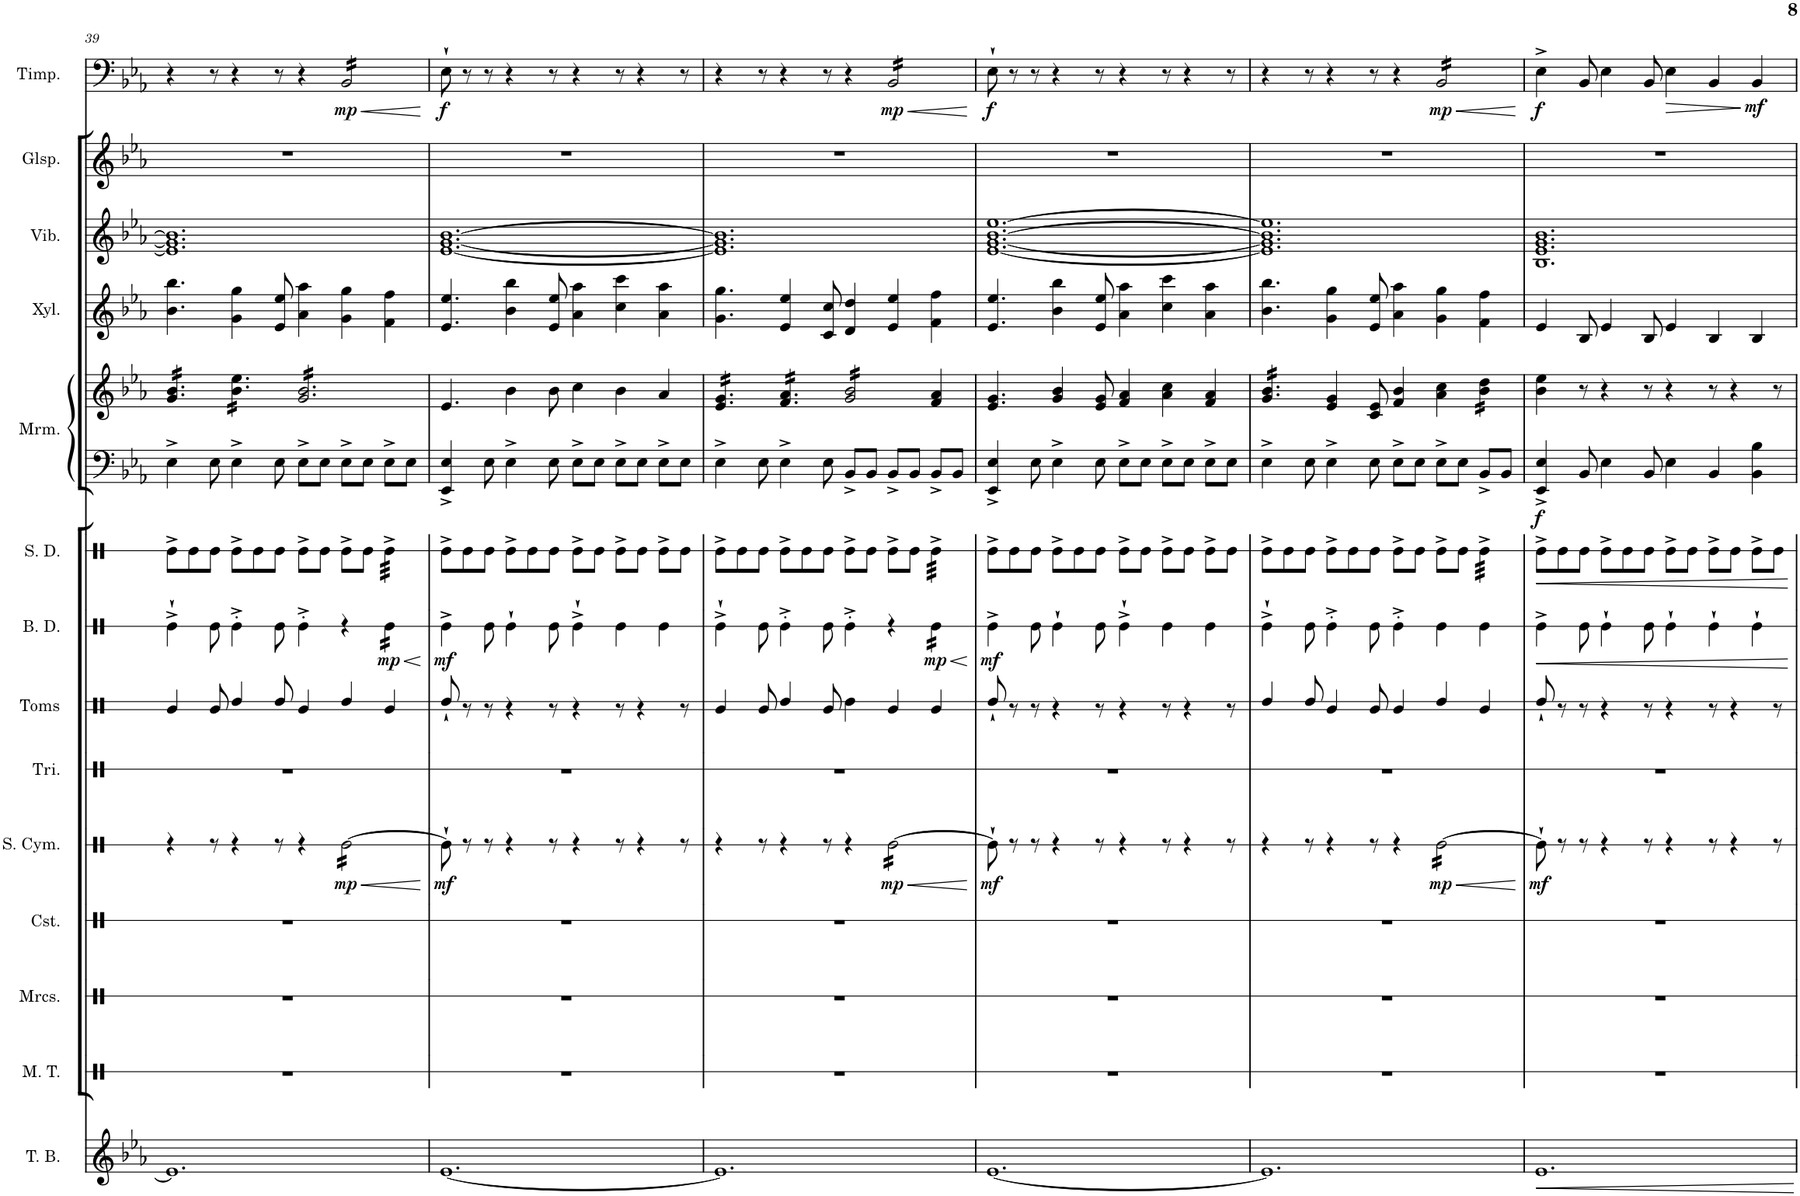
**kern	**kern	**kern	**kern	**kern	**dynam	**kern	**kern	**kern	**dynam	**kern	**dynam	**kern	**kern	**dynam	**kern	**kern	**kern	**kern	**dynam
*part14	*part13	*part12	*part11	*part10	*part10	*part9	*part8	*part7	*part7	*part6	*part6	*part5	*part5	*part5	*part4	*part3	*part2	*part1	*part1
*staff15	*staff14	*staff13	*staff12	*staff11	*staff11	*staff10	*staff9	*staff8	*staff8	*staff7	*staff7	*staff6	*staff5	*staff5/6	*staff4	*staff3	*staff2	*staff1	*staff1
*I"Tubular Bells	*I"Mark Tree	*I"Maracas	*I"Castanets	*I"Suspended Cymbal	*	*I"Triangle Finger Cymbals	*I"Concert Toms	*I"Bass Drum	*	*I"Snare Drum	*	*I"Marimba	*	*	*I"Xylophone	*I"Vibraphone	*I"Glockenspiel	*I"Timpani	*
*I'T. B.	*I'M. T.	*I'Mrcs.	*I'Cst.	*I'S. Cym.	*	*I'Tri.	*I'Toms	*I'B. D.	*	*I'S. D.	*	*I'Mrm.	*	*	*I'Xyl.	*I'Vib.	*I'Glsp.	*I'Timp.	*
!!LO:PB:g=z
*clefG2	*clefX	*clefX	*clefX	*clefX	*	*clefX	*clefX	*clefX	*	*clefX	*	*clefF4	*clefG2	*	*clefG2	*clefG2	*clefG2	*clefF4	*
*	*	*	*	*	*	*	*	*	*	*	*	*	*	*	*Trd-7c-12	*	*Trd-14c-24	*	*
*k[b-e-a-]	*k[]	*k[]	*k[]	*k[]	*	*k[]	*k[]	*k[]	*	*k[]	*	*k[b-e-a-]	*k[b-e-a-]	*	*k[b-e-a-]	*k[b-e-a-]	*k[b-e-a-]	*k[b-e-a-]	*
*M12/8	*M12/8	*M12/8	*M12/8	*M12/8	*	*M12/8	*M12/8	*M12/8	*	*M12/8	*	*M12/8	*M12/8	*	*M12/8	*M12/8	*M12/8	*M12/8	*
=39	=39	=39	=39	=39	=39	=39	=39	=39	=39	=39	=39	=39	=39	=39	=39	=39	=39	=39	=39
*	*	*	*	*	*	*	*	*	*	*	*	*	*tremolo	*	*	*	*	*	*
1.e-]	1.r	1.r	1.r	4r	.	1.r	4Rdd/	4Re^`\	.	8Re^\L	.	4E-^\	16g/ 16b-/LL	.	4.b-\ 4.bb-\	1.e-] 1.g] 1.b-]	1.r	4r	.
.	.	.	.	.	.	.	.	.	.	.	.	.	16g/ 16b-/	.	.	.	.	.	.
.	.	.	.	.	.	.	.	.	.	8Re\	.	.	16g/ 16b-/	.	.	.	.	.	.
.	.	.	.	.	.	.	.	.	.	.	.	.	16g/ 16b-/	.	.	.	.	.	.
.	.	.	.	8r	.	.	8Rdd/	8Re\	.	8Re\J	.	8E-\	16g/ 16b-/	.	.	.	.	8r	.
.	.	.	.	.	.	.	.	.	.	.	.	.	16g/ 16b-/JJ	.	.	.	.	.	.
.	.	.	.	4r	.	.	4Rff/	4Re'^\	.	8Re^\L	.	4E-^\	16b-\ 16ee-\LL	.	4g\ 4gg\	.	.	4r	.
.	.	.	.	.	.	.	.	.	.	.	.	.	16b-\ 16ee-\	.	.	.	.	.	.
.	.	.	.	.	.	.	.	.	.	8Re\	.	.	16b-\ 16ee-\	.	.	.	.	.	.
.	.	.	.	.	.	.	.	.	.	.	.	.	16b-\ 16ee-\	.	.	.	.	.	.
.	.	.	.	8r	.	.	8Rff/	8Re\	.	8Re\J	.	8E-\	16b-\ 16ee-\	.	8e-/ 8ee-/	.	.	8r	.
.	.	.	.	.	.	.	.	.	.	.	.	.	16b-\ 16ee-\JJ	.	.	.	.	.	.
.	.	.	.	4r	.	.	4Rdd/	4Re'^\	.	8Re^\L	.	8E-^\L	16g/ 16b-/LL	.	4a-\ 4aa-\	.	.	4r	.
.	.	.	.	.	.	.	.	.	.	.	.	.	16g/ 16b-/	.	.	.	.	.	.
.	.	.	.	.	.	.	.	.	.	8Re\J	.	8E-\J	16g/ 16b-/	.	.	.	.	.	.
.	.	.	.	.	.	.	.	.	.	.	.	.	16g/ 16b-/	.	.	.	.	.	.
!	!	!	!	!	!LO:HP:b	!	!	!	!	!	!	!	!	!	!	!	!	!	!LO:HP:b
!	!	!	!	!	!LO:DY:n=1:b	!	!	!	!	!	!	!	!	!	!	!	!	!	!LO:DY:n=1:b
*	*	*	*	*tremolo	*	*	*	*	*	*	*	*	*	*	*	*	*	*	*
*	*	*	*	*	*	*	*	*	*	*	*	*	*	*	*	*	*	*tremolo	*
.	.	.	.	[16Re\LL	< mp	.	4Rff/	4r	.	8Re^\L	.	8E-^\L	16g/ 16b-/	.	4g\ 4gg\	.	.	16BB-/LL	< mp
.	.	.	.	16Re\	.	.	.	.	.	.	.	.	16g/ 16b-/	.	.	.	.	16BB-/	.
.	.	.	.	16Re\	.	.	.	.	.	8Re\J	.	8E-\J	16g/ 16b-/	.	.	.	.	16BB-/	.
.	.	.	.	16Re\	.	.	.	.	.	.	.	.	16g/ 16b-/	.	.	.	.	16BB-/	.
!	!	!	!	!	!	!	!	!	!LO:HP:b	!	!	!	!	!	!	!	!	!	!
!	!	!	!	!	!	!	!	!	!LO:DY:n=1:b	!	!	!	!	!	!	!	!	!	!
*	*	*	*	*	*	*	*	*tremolo	*	*	*	*	*	*	*	*	*	*	*
*	*	*	*	*	*	*	*	*	*	*tremolo	*	*	*	*	*	*	*	*	*
.	.	.	.	16Re\	.	.	4Rdd/	16Re\LL	< mp	32Re^\LLL	.	8E-^\L	16g/ 16b-/	.	4f\ 4ff\	.	.	16BB-/	.
.	.	.	.	.	.	.	.	.	.	32Re^\	.	.	.	.	.	.	.	.	.
.	.	.	.	16Re\	.	.	.	16Re\	.	32Re^\	.	.	16g/ 16b-/	.	.	.	.	16BB-/	.
.	.	.	.	.	.	.	.	.	.	32Re^\	.	.	.	.	.	.	.	.	.
.	.	.	.	16Re\	.	.	.	16Re\	.	32Re^\	.	8E-\J	16g/ 16b-/	.	.	.	.	16BB-/	.
.	.	.	.	.	.	.	.	.	.	32Re^\	.	.	.	.	.	.	.	.	.
.	.	.	.	16Re\JJ	.	.	.	16Re\JJ	.	32Re^\	.	.	16g/ 16b-/JJ	.	.	.	.	16BB-/JJ	.
*	*	*	*	*	*	*	*	*	*	*	*	*	*	*	*	*	*	*Xtremolo	*
*	*	*	*	*	*	*	*	*	*	*	*	*	*Xtremolo	*	*	*	*	*	*
*	*	*	*	*	*	*	*	*Xtremolo	*	*	*	*	*	*	*	*	*	*	*
*	*	*	*	*Xtremolo	*	*	*	*	*	*	*	*	*	*	*	*	*	*	*
.	.	.	.	.	.	.	.	.	.	32Re^\JJJ	.	.	.	.	.	.	.	.	.
*	*	*	*	*	*	*	*	*	*	*Xtremolo	*	*	*	*	*	*	*	*	*
.	.	.	.	.	.	.	.	.	[	.	.	.	.	.	.	.	.	.	[
=40	=40	=40	=40	=40	=40	=40	=40	=40	=40	=40	=40	=40	=40	=40	=40	=40	=40	=40	=40
!	!	!	!	!	!LO:DY:b	!	!	!	!LO:DY:b	!	!	!	!	!	!	!	!	!	!LO:DY:b
[1.e-	1.r	1.r	1.r	8Re`\]	mf	1.r	8Rff`/	4Re^\	mf	8Re^\L	.	4EE-/^ 4E-/^	4.e-/	.	4.e-/ 4.ee-/	[1.e- [1.g [1.b-	1.r	8E-`\	f
.	.	.	.	8r	.	.	8r	.	.	8Re\	.	.	.	.	.	.	.	8r	.
.	.	.	.	8r	.	.	8r	8Re\	.	8Re\J	.	8E-\	.	.	.	.	.	8r	.
.	.	.	.	4r	.	.	4r	4Re`\	.	8Re^\L	.	4E-^\	4b-\	.	4b-\ 4bb-\	.	.	4r	.
.	.	.	.	.	.	.	.	.	.	8Re\	.	.	.	.	.	.	.	.	.
.	.	.	.	8r	.	.	8r	8Re\	.	8Re\J	.	8E-\	8b-\	.	8e-/ 8ee-/	.	.	8r	.
.	.	.	.	4r	.	.	4r	4Re^`\	.	8Re^\L	.	8E-^\L	4cc\	.	4a-\ 4aa-\	.	.	4r	.
.	.	.	.	.	.	.	.	.	.	8Re\J	.	8E-\J	.	.	.	.	.	.	.
.	.	.	.	8r	.	.	8r	4Re\	.	8Re^\L	.	8E-^\L	4b-\	.	4cc\ 4ccc\	.	.	8r	.
.	.	.	.	4r	.	.	4r	.	.	8Re\J	.	8E-\J	.	.	.	.	.	4r	.
.	.	.	.	.	.	.	.	4Re\	.	8Re^\L	.	8E-^\L	4a-/	.	4a-\ 4aa-\	.	.	.	.
.	.	.	.	8r	.	.	8r	.	.	8Re\J	.	8E-\J	.	.	.	.	.	8r	.
=41	=41	=41	=41	=41	=41	=41	=41	=41	=41	=41	=41	=41	=41	=41	=41	=41	=41	=41	=41
*	*	*	*	*	*	*	*	*	*	*	*	*	*tremolo	*	*	*	*	*	*
1.e-]	1.r	1.r	1.r	4r	.	1.r	4Rdd/	4Re^`\	.	8Re^\L	.	4E-^\	16e-/ 16g/LL	.	4.g\ 4.gg\	1.e-] 1.g] 1.b-]	1.r	4r	.
.	.	.	.	.	.	.	.	.	.	.	.	.	16e-/ 16g/	.	.	.	.	.	.
.	.	.	.	.	.	.	.	.	.	8Re\	.	.	16e-/ 16g/	.	.	.	.	.	.
.	.	.	.	.	.	.	.	.	.	.	.	.	16e-/ 16g/	.	.	.	.	.	.
.	.	.	.	8r	.	.	8Rdd/	8Re\	.	8Re\J	.	8E-\	16e-/ 16g/	.	.	.	.	8r	.
.	.	.	.	.	.	.	.	.	.	.	.	.	16e-/ 16g/JJ	.	.	.	.	.	.
.	.	.	.	4r	.	.	4Rff/	4Re'^\	.	8Re^\L	.	4E-^\	16f/ 16a-/LL	.	4e-/ 4ee-/	.	.	4r	.
.	.	.	.	.	.	.	.	.	.	.	.	.	16f/ 16a-/	.	.	.	.	.	.
.	.	.	.	.	.	.	.	.	.	8Re\	.	.	16f/ 16a-/	.	.	.	.	.	.
.	.	.	.	.	.	.	.	.	.	.	.	.	16f/ 16a-/	.	.	.	.	.	.
.	.	.	.	8r	.	.	8Rdd/	8Re\	.	8Re\J	.	8E-\	16f/ 16a-/	.	8c/ 8cc/	.	.	8r	.
.	.	.	.	.	.	.	.	.	.	.	.	.	16f/ 16a-/JJ	.	.	.	.	.	.
.	.	.	.	4r	.	.	4Rff\	4Re'^\	.	8Re^\L	.	8BB-^/L	16g/ 16b-/LL	.	4d/ 4dd/	.	.	4r	.
.	.	.	.	.	.	.	.	.	.	.	.	.	16g/ 16b-/	.	.	.	.	.	.
.	.	.	.	.	.	.	.	.	.	8Re\J	.	8BB-/J	16g/ 16b-/	.	.	.	.	.	.
.	.	.	.	.	.	.	.	.	.	.	.	.	16g/ 16b-/	.	.	.	.	.	.
!	!	!	!	!	!LO:HP:b	!	!	!	!	!	!	!	!	!	!	!	!	!	!LO:HP:b
!	!	!	!	!	!LO:DY:n=1:b	!	!	!	!	!	!	!	!	!	!	!	!	!	!LO:DY:n=1:b
*	*	*	*	*tremolo	*	*	*	*	*	*	*	*	*	*	*	*	*	*	*
*	*	*	*	*	*	*	*	*	*	*	*	*	*	*	*	*	*	*tremolo	*
.	.	.	.	[16Re\LL	< mp	.	4Rdd/	4r	.	8Re^\L	.	8BB-^/L	16g/ 16b-/	.	4e-/ 4ee-/	.	.	16BB-/LL	< mp
.	.	.	.	16Re\	.	.	.	.	.	.	.	.	16g/ 16b-/	.	.	.	.	16BB-/	.
.	.	.	.	16Re\	.	.	.	.	.	8Re\J	.	8BB-/J	16g/ 16b-/	.	.	.	.	16BB-/	.
.	.	.	.	16Re\	.	.	.	.	.	.	.	.	16g/ 16b-/JJ	.	.	.	.	16BB-/	.
*	*	*	*	*	*	*	*	*	*	*	*	*	*Xtremolo	*	*	*	*	*	*
!	!	!	!	!	!	!	!	!	!LO:HP:b	!	!	!	!	!	!	!	!	!	!
!	!	!	!	!	!	!	!	!	!LO:DY:n=1:b	!	!	!	!	!	!	!	!	!	!
*	*	*	*	*	*	*	*	*tremolo	*	*	*	*	*	*	*	*	*	*	*
*	*	*	*	*	*	*	*	*	*	*tremolo	*	*	*	*	*	*	*	*	*
.	.	.	.	16Re\	.	.	4Rdd/	16Re\LL	< mp	32Re^\LLL	.	8BB-^/L	4f/ 4a-/	.	4f\ 4ff\	.	.	16BB-/	.
.	.	.	.	.	.	.	.	.	.	32Re^\	.	.	.	.	.	.	.	.	.
.	.	.	.	16Re\	.	.	.	16Re\	.	32Re^\	.	.	.	.	.	.	.	16BB-/	.
.	.	.	.	.	.	.	.	.	.	32Re^\	.	.	.	.	.	.	.	.	.
.	.	.	.	16Re\	.	.	.	16Re\	.	32Re^\	.	8BB-/J	.	.	.	.	.	16BB-/	.
.	.	.	.	.	.	.	.	.	.	32Re^\	.	.	.	.	.	.	.	.	.
.	.	.	.	16Re\JJ	.	.	.	16Re\JJ	.	32Re^\	.	.	.	.	.	.	.	16BB-/JJ	.
*	*	*	*	*	*	*	*	*	*	*	*	*	*	*	*	*	*	*Xtremolo	*
*	*	*	*	*	*	*	*	*Xtremolo	*	*	*	*	*	*	*	*	*	*	*
*	*	*	*	*Xtremolo	*	*	*	*	*	*	*	*	*	*	*	*	*	*	*
.	.	.	.	.	.	.	.	.	.	32Re^\JJJ	.	.	.	.	.	.	.	.	.
*	*	*	*	*	*	*	*	*	*	*Xtremolo	*	*	*	*	*	*	*	*	*
.	.	.	.	.	[	.	.	.	[	.	.	.	.	.	.	.	.	.	[
=42	=42	=42	=42	=42	=42	=42	=42	=42	=42	=42	=42	=42	=42	=42	=42	=42	=42	=42	=42
!	!	!	!	!	!LO:DY:b	!	!	!	!LO:DY:b	!	!	!	!	!	!	!	!	!	!LO:DY:b
[1.e-	1.r	1.r	1.r	8Re`\]	mf	1.r	8Rff`/	4Re^\	mf	8Re^\L	.	4EE-/^ 4E-/^	4.e-/ 4.g/	.	4.e-/ 4.ee-/	[1.e- [1.g [1.b- [1.ee-	1.r	8E-`\	f
.	.	.	.	8r	.	.	8r	.	.	8Re\	.	.	.	.	.	.	.	8r	.
.	.	.	.	8r	.	.	8r	8Re\	.	8Re\J	.	8E-\	.	.	.	.	.	8r	.
.	.	.	.	4r	.	.	4r	4Re`\	.	8Re^\L	.	4E-^\	4g/ 4b-/	.	4b-\ 4bb-\	.	.	4r	.
.	.	.	.	.	.	.	.	.	.	8Re\	.	.	.	.	.	.	.	.	.
.	.	.	.	8r	.	.	8r	8Re\	.	8Re\J	.	8E-\	8e-/ 8g/	.	8e-/ 8ee-/	.	.	8r	.
.	.	.	.	4r	.	.	4r	4Re^`\	.	8Re^\L	.	8E-^\L	4f/ 4a-/	.	4a-\ 4aa-\	.	.	4r	.
.	.	.	.	.	.	.	.	.	.	8Re\J	.	8E-\J	.	.	.	.	.	.	.
.	.	.	.	8r	.	.	8r	4Re\	.	8Re^\L	.	8E-^\L	4a-\ 4cc\	.	4cc\ 4ccc\	.	.	8r	.
.	.	.	.	4r	.	.	4r	.	.	8Re\J	.	8E-\J	.	.	.	.	.	4r	.
.	.	.	.	.	.	.	.	4Re\	.	8Re^\L	.	8E-^\L	4f/ 4a-/	.	4a-\ 4aa-\	.	.	.	.
.	.	.	.	8r	.	.	8r	.	.	8Re\J	.	8E-\J	.	.	.	.	.	8r	.
=43	=43	=43	=43	=43	=43	=43	=43	=43	=43	=43	=43	=43	=43	=43	=43	=43	=43	=43	=43
*	*	*	*	*	*	*	*	*	*	*	*	*	*tremolo	*	*	*	*	*	*
1.e-]	1.r	1.r	1.r	4r	.	1.r	4Rff/	4Re^`\	.	8Re^\L	.	4E-^\	16g/ 16b-/LL	.	4.b-\ 4.bb-\	1.e-] 1.g] 1.b-] 1.ee-]	1.r	4r	.
.	.	.	.	.	.	.	.	.	.	.	.	.	16g/ 16b-/	.	.	.	.	.	.
.	.	.	.	.	.	.	.	.	.	8Re\	.	.	16g/ 16b-/	.	.	.	.	.	.
.	.	.	.	.	.	.	.	.	.	.	.	.	16g/ 16b-/	.	.	.	.	.	.
.	.	.	.	8r	.	.	8Rff/	8Re\	.	8Re\J	.	8E-\	16g/ 16b-/	.	.	.	.	8r	.
.	.	.	.	.	.	.	.	.	.	.	.	.	16g/ 16b-/JJ	.	.	.	.	.	.
*	*	*	*	*	*	*	*	*	*	*	*	*	*Xtremolo	*	*	*	*	*	*
.	.	.	.	4r	.	.	4Rdd/	4Re'^\	.	8Re^\L	.	4E-^\	4e-/ 4g/	.	4g\ 4gg\	.	.	4r	.
.	.	.	.	.	.	.	.	.	.	8Re\	.	.	.	.	.	.	.	.	.
.	.	.	.	8r	.	.	8Rdd/	8Re\	.	8Re\J	.	8E-\	8c/ 8e-/	.	8e-/ 8ee-/	.	.	8r	.
.	.	.	.	4r	.	.	4Rdd/	4Re'^\	.	8Re^\L	.	8E-^\L	4f/ 4b-/	.	4a-\ 4aa-\	.	.	4r	.
.	.	.	.	.	.	.	.	.	.	8Re\J	.	8E-\J	.	.	.	.	.	.	.
!	!	!	!	!	!LO:DY:b	!	!	!	!	!	!	!	!	!	!	!	!	!	!LO:HP:b
!	!	!	!	!	!	!	!	!	!	!	!	!	!	!	!	!	!	!	!LO:DY:n=1:b
*	*	*	*	*tremolo	*	*	*	*	*	*	*	*	*	*	*	*	*	*	*
*	*	*	*	*	*	*	*	*	*	*	*	*	*	*	*	*	*	*tremolo	*
.	.	.	.	[16Re\LL	mp	.	4Rff/	4Re\	.	8Re^\L	.	8E-^\L	4a-\ 4cc\	.	4g\ 4gg\	.	.	16BB-/LL	< mp
.	.	.	.	16Re\	.	.	.	.	.	.	.	.	.	.	.	.	.	16BB-/	.
.	.	.	.	16Re\	.	.	.	.	.	8Re\J	.	8E-\J	.	.	.	.	.	16BB-/	.
.	.	.	.	16Re\	.	.	.	.	.	.	.	.	.	.	.	.	.	16BB-/	.
*	*	*	*	*	*	*	*	*	*	*tremolo	*	*	*	*	*	*	*	*	*
*	*	*	*	*	*	*	*	*	*	*	*	*	*tremolo	*	*	*	*	*	*
.	.	.	.	16Re\	.	.	4Rdd/	4Re\	.	32Re^\LLL	.	8BB-^/L	16b-\ 16dd\LL	.	4f\ 4ff\	.	.	16BB-/	.
.	.	.	.	.	.	.	.	.	.	32Re^\	.	.	.	.	.	.	.	.	.
.	.	.	.	16Re\	.	.	.	.	.	32Re^\	.	.	16b-\ 16dd\	.	.	.	.	16BB-/	.
.	.	.	.	.	.	.	.	.	.	32Re^\	.	.	.	.	.	.	.	.	.
.	.	.	.	16Re\	.	.	.	.	.	32Re^\	.	8BB-/J	16b-\ 16dd\	.	.	.	.	16BB-/	.
.	.	.	.	.	.	.	.	.	.	32Re^\	.	.	.	.	.	.	.	.	.
.	.	.	.	16Re\JJ	.	.	.	.	.	32Re^\	.	.	16b-\ 16dd\JJ	.	.	.	.	16BB-/JJ	.
*	*	*	*	*	*	*	*	*	*	*	*	*	*	*	*	*	*	*Xtremolo	*
*	*	*	*	*	*	*	*	*	*	*	*	*	*Xtremolo	*	*	*	*	*	*
*	*	*	*	*Xtremolo	*	*	*	*	*	*	*	*	*	*	*	*	*	*	*
.	.	.	.	.	.	.	.	.	.	32Re^\JJJ	.	.	.	.	.	.	.	.	.
*	*	*	*	*	*	*	*	*	*	*Xtremolo	*	*	*	*	*	*	*	*	*
.	.	.	.	.	[	.	.	.	.	.	.	.	.	.	.	.	.	.	[
=44	=44	=44	=44	=44	=44	=44	=44	=44	=44	=44	=44	=44	=44	=44	=44	=44	=44	=44	=44
!	!	!	!	!	!LO:DY:b	!	!	!	!LO:HP:b	!	!LO:HP:b	!	!	!LO:DY:b=2	!	!	!	!	!LO:DY:b
1.e-	1.r	1.r	1.r	8Re`\]	mf	1.r	8Rff`/	4Re^\	<	8Re^\L	<	4EE-/^ 4E-/^	4b-\ 4ee-\	f	4e-/	1.B- 1.e- 1.g 1.b-	1.r	4E-^\	f
.	.	.	.	8r	.	.	8r	.	.	8Re\	.	.	.	.	.	.	.	.	.
.	.	.	.	8r	.	.	8r	8Re\	.	8Re\J	.	8BB-/	8r	.	8B-/	.	.	8BB-/	.
.	.	.	.	4r	.	.	4r	4Re`\	.	8Re^\L	.	4E-\	4r	.	4e-/	.	.	4E-\	.
.	.	.	.	.	.	.	.	.	.	8Re\	.	.	.	.	.	.	.	.	.
.	.	.	.	8r	.	.	8r	8Re\	.	8Re\J	.	8BB-/	8r	.	8B-/	.	.	8BB-/	.
!	!	!	!	!	!	!	!	!	!	!	!	!	!	!	!	!	!	!	!LO:HP:b
.	.	.	.	4r	.	.	4r	4Re`\	.	8Re^\L	.	4E-\	4r	.	4e-/	.	.	4E-\	>
.	.	.	.	.	.	.	.	.	.	8Re\J	.	.	.	.	.	.	.	.	.
.	.	.	.	8r	.	.	8r	4Re`\	.	8Re^\L	.	4BB-/	8r	.	4B-/	.	.	4BB-/	.
.	.	.	.	4r	.	.	4r	.	.	8Re\J	.	.	4r	.	.	.	.	.	.
!	!	!	!	!	!	!	!	!	!	!	!	!	!	!	!	!	!	!	!LO:DY:n=1:b
.	.	.	.	.	.	.	.	4Re`\	.	8Re^\L	.	4BB-\ 4B-\	.	.	4B-/	.	.	4BB-/	] mf
.	.	.	.	8r	.	.	8r	.	.	8Re\J	.	.	8r	.	.	.	.	.	.
.	.	.	.	.	.	.	.	.	[	.	[	.	.	.	.	.	.	.	.
=	=	=	=	=	=	=	=	=	=	=	=	=	=	=	=	=	=	=	=
*-	*-	*-	*-	*-	*-	*-	*-	*-	*-	*-	*-	*-	*-	*-	*-	*-	*-	*-	*-
